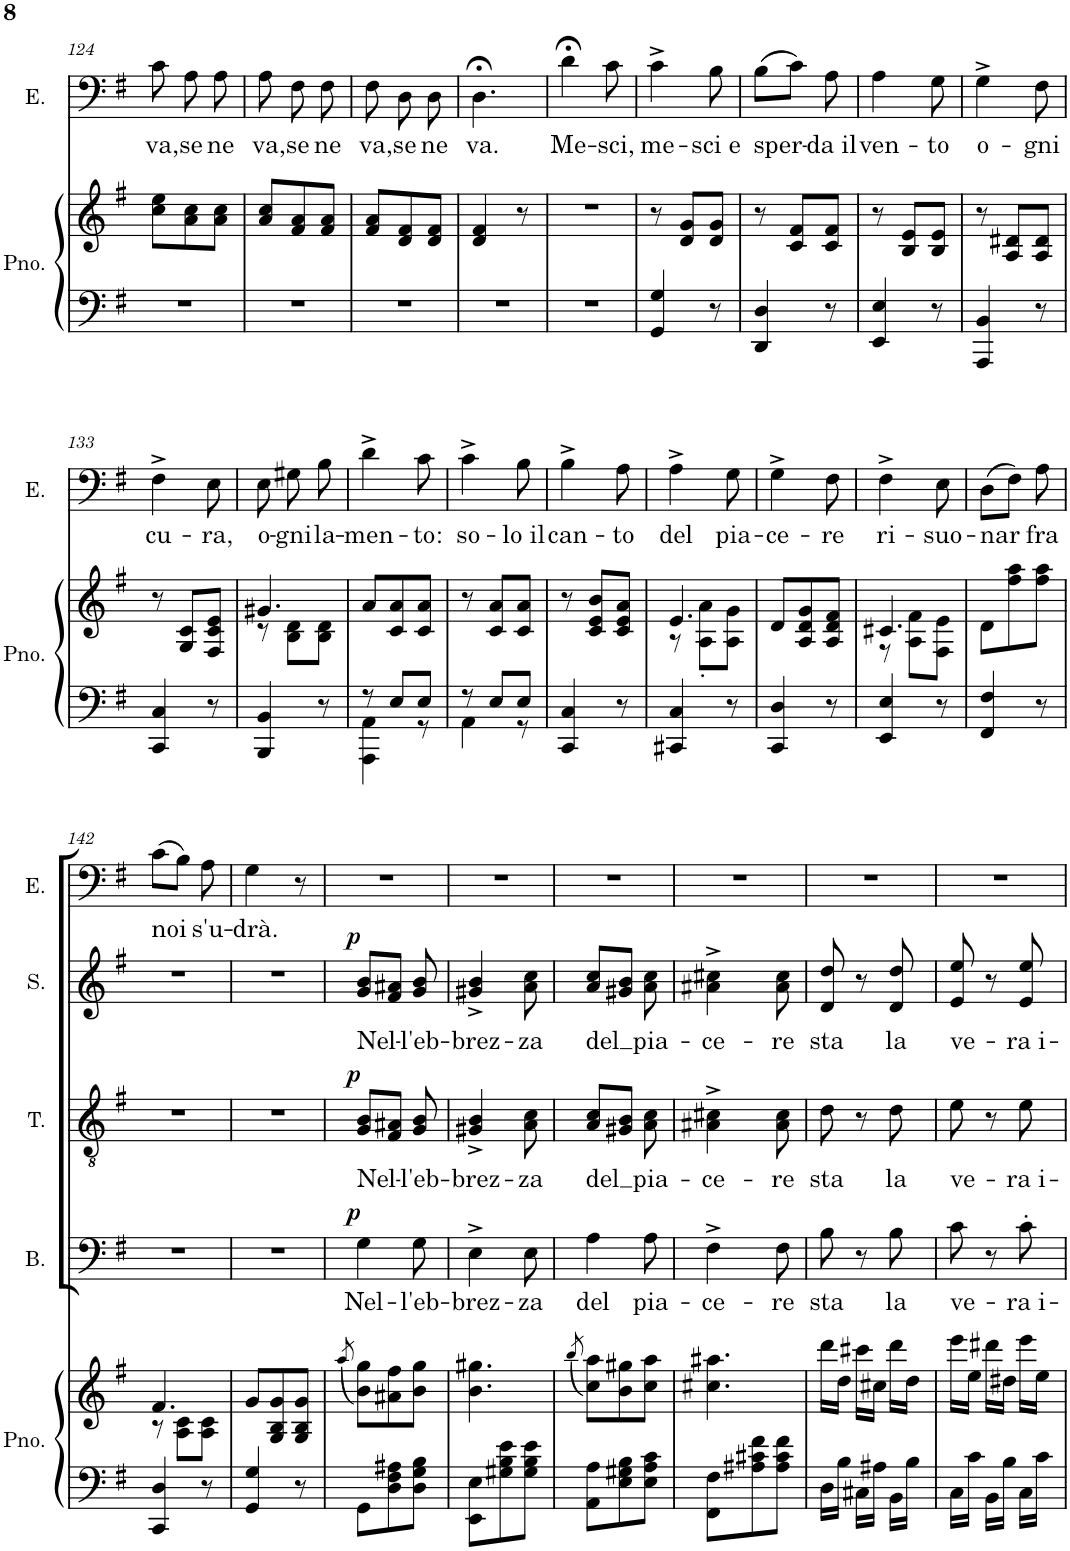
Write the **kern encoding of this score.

**kern	**kern	**kern	**text	**dynam	**kern	**text	**dynam	**kern	**text	**dynam	**kern	**text
*part5	*part5	*part4	*part4	*part4	*part3	*part3	*part3	*part2	*part2	*part2	*part1	*part1
*staff6	*staff5	*staff4	*staff4	*staff4	*staff3	*staff3	*staff3	*staff2	*staff2	*staff2	*staff1	*staff1
*I"Piano	*	*I"Bass	*	*	*I"Tenor	*	*	*I"Soprano	*	*	*I"Enrico	*
*I'Pno.	*	*I'B.	*	*	*I'T.	*	*	*I'S.	*	*	*I'E.	*
!!LO:PB:g=z
*clefF4	*clefG2	*clefF4	*	*	*clefGv2	*	*	*clefG2	*	*	*clefF4	*
*k[f#]	*k[f#]	*k[f#]	*	*	*k[f#]	*	*	*k[f#]	*	*	*k[f#]	*
*M3/8	*M3/8	*M3/8	*	*	*M3/8	*	*	*M3/8	*	*	*M3/8	*
=124	=124	=124	=124	=124	=124	=124	=124	=124	=124	=124	=124	=124
!	!	!	!	!	!	!	!	!	!	!	!	!LO:LY:b
4.r	8cc\ 8ee\L	4.r	.	.	4.r	.	.	4.r	.	.	8c\	va,
!	!	!	!	!	!	!	!	!	!	!	!	!LO:LY:b
.	8a\ 8cc\	.	.	.	.	.	.	.	.	.	8A\	se
!	!	!	!	!	!	!	!	!	!	!	!	!LO:LY:b
.	8a\ 8cc\J	.	.	.	.	.	.	.	.	.	8A\	ne
=125	=125	=125	=125	=125	=125	=125	=125	=125	=125	=125	=125	=125
!	!	!	!	!	!	!	!	!	!	!	!	!LO:LY:b
4.r	8a/ 8cc/L	4.r	.	.	4.r	.	.	4.r	.	.	8A\	va,
!	!	!	!	!	!	!	!	!	!	!	!	!LO:LY:b
.	8f#/ 8a/	.	.	.	.	.	.	.	.	.	8F#\	se
!	!	!	!	!	!	!	!	!	!	!	!	!LO:LY:b
.	8f#/ 8a/J	.	.	.	.	.	.	.	.	.	8F#\	ne
=126	=126	=126	=126	=126	=126	=126	=126	=126	=126	=126	=126	=126
!	!	!	!	!	!	!	!	!	!	!	!	!LO:LY:b
4.r	8f#/ 8a/L	4.r	.	.	4.r	.	.	4.r	.	.	8F#\	va,
!	!	!	!	!	!	!	!	!	!	!	!	!LO:LY:b
.	8d/ 8f#/	.	.	.	.	.	.	.	.	.	8D\	se
!	!	!	!	!	!	!	!	!	!	!	!	!LO:LY:b
.	8d/ 8f#/J	.	.	.	.	.	.	.	.	.	8D\	ne
=127	=127	=127	=127	=127	=127	=127	=127	=127	=127	=127	=127	=127
!	!	!	!	!	!	!	!	!	!	!	!	!LO:LY:b
4.r	4d/ 4f#/	4.r	.	.	4.r	.	.	4.r	.	.	4.D;<\	va.
.	8r	.	.	.	.	.	.	.	.	.	.	.
=128	=128	=128	=128	=128	=128	=128	=128	=128	=128	=128	=128	=128
!	!	!	!	!	!	!	!	!	!	!	!	!LO:LY:b
4.r	4.r	4.r	.	.	4.r	.	.	4.r	.	.	4d;<\	Me-
!	!	!	!	!	!	!	!	!	!	!	!	!LO:LY:b
.	.	.	.	.	.	.	.	.	.	.	8c\	-sci,
=129	=129	=129	=129	=129	=129	=129	=129	=129	=129	=129	=129	=129
!	!	!	!	!	!	!	!	!	!	!	!	!LO:LY:b
4GG/ 4G/	8r	4.r	.	.	4.r	.	.	4.r	.	.	4c^\	me-
.	8d/ 8g/L	.	.	.	.	.	.	.	.	.	.	.
!	!	!	!	!	!	!	!	!	!	!	!	!LO:LY:b
8r	8d/ 8g/J	.	.	.	.	.	.	.	.	.	8B\	-sci e
=130	=130	=130	=130	=130	=130	=130	=130	=130	=130	=130	=130	=130
!	!	!	!	!	!	!	!	!	!	!	!	!LO:LY:b
4DD/ 4D/	8r	4.r	.	.	4.r	.	.	4.r	.	.	(8B\L	sper-
.	8c/ 8f#/L	.	.	.	.	.	.	.	.	.	8c\J)	.
!	!	!	!	!	!	!	!	!	!	!	!	!LO:LY:b
8r	8c/ 8f#/J	.	.	.	.	.	.	.	.	.	8A\	-da il
=131	=131	=131	=131	=131	=131	=131	=131	=131	=131	=131	=131	=131
!	!	!	!	!	!	!	!	!	!	!	!	!LO:LY:b
4EE/ 4E/	8r	4.r	.	.	4.r	.	.	4.r	.	.	4A\	ven-
.	8B/ 8e/L	.	.	.	.	.	.	.	.	.	.	.
!	!	!	!	!	!	!	!	!	!	!	!	!LO:LY:b
8r	8B/ 8e/J	.	.	.	.	.	.	.	.	.	8G\	-to
=132	=132	=132	=132	=132	=132	=132	=132	=132	=132	=132	=132	=132
!	!	!	!	!	!	!	!	!	!	!	!	!LO:LY:b
4AAA/ 4BB/	8r	4.r	.	.	4.r	.	.	4.r	.	.	4G^\	o-
.	8A/ 8d#X/L	.	.	.	.	.	.	.	.	.	.	.
!	!	!	!	!	!	!	!	!	!	!	!	!LO:LY:b
8r	8A/ 8d#/J	.	.	.	.	.	.	.	.	.	8F#\	-gni
!!LO:LB:g=z
=133	=133	=133	=133	=133	=133	=133	=133	=133	=133	=133	=133	=133
!	!	!	!	!	!	!	!	!	!	!	!	!LO:LY:b
4CC/ 4C/	8r	4.r	.	.	4.r	.	.	4.r	.	.	4F#^\	cu-
.	8G/ 8c/L	.	.	.	.	.	.	.	.	.	.	.
!	!	!	!	!	!	!	!	!	!	!	!	!LO:LY:b
8r	8F#/ 8c/ 8e/J	.	.	.	.	.	.	.	.	.	8E\	-ra,
=134	=134	=134	=134	=134	=134	=134	=134	=134	=134	=134	=134	=134
*	*^	*	*	*	*	*	*	*	*	*	*	*
!	!	!	!	!	!	!	!	!	!	!	!	!	!LO:LY:b
4BBB/ 4BB/	4.g#X/	8r	4.r	.	.	4.r	.	.	4.r	.	.	8E\	o-
!	!	!	!	!	!	!	!	!	!	!	!	!	!LO:LY:b
.	.	8B\ 8d\L	.	.	.	.	.	.	.	.	.	8G#X\	-gni
!	!	!	!	!	!	!	!	!	!	!	!	!	!LO:LY:b
8r	.	8B\ 8d\J	.	.	.	.	.	.	.	.	.	8B\	la-
=135	=135	=135	=135	=135	=135	=135	=135	=135	=135	=135	=135	=135	=135
*^	*	*	*	*	*	*	*	*	*	*	*	*	*
!	!	!	!	!	!	!	!	!	!	!	!	!	!	!LO:LY:b
*	*	*v	*v	*	*	*	*	*	*	*	*	*	*	*
8r	4AAA\ 4AA\	8a/L	4.r	.	.	4.r	.	.	4.r	.	.	4d^\	-men-
8E/L	.	8c/ 8a/	.	.	.	.	.	.	.	.	.	.	.
!	!	!	!	!	!	!	!	!	!	!	!	!	!LO:LY:b
8E/J	8r	8c/ 8a/J	.	.	.	.	.	.	.	.	.	8c\	-to:
=136	=136	=136	=136	=136	=136	=136	=136	=136	=136	=136	=136	=136	=136
!	!	!	!	!	!	!	!	!	!	!	!	!	!LO:LY:b
8r	4AA\	8r	4.r	.	.	4.r	.	.	4.r	.	.	4c^\	so-
8E/L	.	8c/ 8a/L	.	.	.	.	.	.	.	.	.	.	.
!	!	!	!	!	!	!	!	!	!	!	!	!	!LO:LY:b
8E/J	8r	8c/ 8a/J	.	.	.	.	.	.	.	.	.	8B\	-lo il
=137	=137	=137	=137	=137	=137	=137	=137	=137	=137	=137	=137	=137	=137
!	!	!	!	!	!	!	!	!	!	!	!	!	!LO:LY:b
*v	*v	*	*	*	*	*	*	*	*	*	*	*	*
4CC/ 4C/	8r	4.r	.	.	4.r	.	.	4.r	.	.	4B^\	can-
.	8c/ 8e/ 8b/L	.	.	.	.	.	.	.	.	.	.	.
!	!	!	!	!	!	!	!	!	!	!	!	!LO:LY:b
8r	8c/ 8e/ 8a/J	.	.	.	.	.	.	.	.	.	8A\	-to
=138	=138	=138	=138	=138	=138	=138	=138	=138	=138	=138	=138	=138
*	*^	*	*	*	*	*	*	*	*	*	*	*
!	!	!	!	!	!	!	!	!	!	!	!	!	!LO:LY:b
4CC#X/ 4C/	4.e/	8r	4.r	.	.	4.r	.	.	4.r	.	.	4A^\	del
.	.	8A\' 8a\'L	.	.	.	.	.	.	.	.	.	.	.
!	!	!	!	!	!	!	!	!	!	!	!	!	!LO:LY:b
8r	.	8A\ 8g\J	.	.	.	.	.	.	.	.	.	8G\	pia-
=139	=139	=139	=139	=139	=139	=139	=139	=139	=139	=139	=139	=139	=139
!	!	!	!	!	!	!	!	!	!	!	!	!	!LO:LY:b
*	*v	*v	*	*	*	*	*	*	*	*	*	*	*
4CC/ 4D/	8d/L	4.r	.	.	4.r	.	.	4.r	.	.	4G^\	-ce-
.	8A/ 8d/ 8g/	.	.	.	.	.	.	.	.	.	.	.
!	!	!	!	!	!	!	!	!	!	!	!	!LO:LY:b
8r	8A/ 8d/ 8f#/J	.	.	.	.	.	.	.	.	.	8F#\	-re
=140	=140	=140	=140	=140	=140	=140	=140	=140	=140	=140	=140	=140
*	*^	*	*	*	*	*	*	*	*	*	*	*
!	!	!	!	!	!	!	!	!	!	!	!	!	!LO:LY:b
4EE/ 4E/	4.c#X/	8r	4.r	.	.	4.r	.	.	4.r	.	.	4F#^\	ri-
.	.	8A\ 8f#\L	.	.	.	.	.	.	.	.	.	.	.
!	!	!	!	!	!	!	!	!	!	!	!	!	!LO:LY:b
8r	.	8F#\ 8e\J	.	.	.	.	.	.	.	.	.	8E\	-suo-
=141	=141	=141	=141	=141	=141	=141	=141	=141	=141	=141	=141	=141	=141
!	!	!	!	!	!	!	!	!	!	!	!	!	!LO:LY:b
*	*v	*v	*	*	*	*	*	*	*	*	*	*	*
4FF#/ 4F#/	8d\L	4.r	.	.	4.r	.	.	4.r	.	.	(8D\L	-nar
.	8ff#\ 8aa\	.	.	.	.	.	.	.	.	.	8F#\J)	.
!	!	!	!	!	!	!	!	!	!	!	!	!LO:LY:b
8r	8ff#\ 8aa\J	.	.	.	.	.	.	.	.	.	8A\	fra
!!LO:LB:g=z
=142	=142	=142	=142	=142	=142	=142	=142	=142	=142	=142	=142	=142
*	*^	*	*	*	*	*	*	*	*	*	*	*
!	!	!	!	!	!	!	!	!	!	!	!	!	!LO:LY:b
4CC/ 4D/	4.f#/	8r	4.r	.	.	4.r	.	.	4.r	.	.	(8c\L	noi
.	.	8A\ 8c\L	.	.	.	.	.	.	.	.	.	8B\J)	.
!	!	!	!	!	!	!	!	!	!	!	!	!	!LO:LY:b
8r	.	8A\ 8c\J	.	.	.	.	.	.	.	.	.	8A\	s'u-
=143	=143	=143	=143	=143	=143	=143	=143	=143	=143	=143	=143	=143	=143
!	!	!	!	!	!	!	!	!	!	!	!	!	!LO:LY:b
*	*v	*v	*	*	*	*	*	*	*	*	*	*	*
4GG/ 4G/	8g/L	4.r	.	.	4.r	.	.	4.r	.	.	4G\	-drà.
.	8G/ 8B/ 8g/	.	.	.	.	.	.	.	.	.	.	.
8r	8G/ 8B/ 8g/J	.	.	.	.	.	.	.	.	.	8r	.
=144	=144	=144	=144	=144	=144	=144	=144	=144	=144	=144	=144	=144
.	(8qaa/	.	.	.	.	.	.	.	.	.	.	.
!	!	!	!LO:LY:b	!LO:DY:a	!	!LO:LY:b	!LO:DY:a	!	!LO:LY:b	!LO:DY:a	!	!
8GG\L	8b\ 8gg\L)	4G\	Nel-	p	8G/ 8B/L	Nel-	p	8g/ 8b/L	Nel-	p	4.r	.
8D\ 8F#\ 8A#X\	8a#X\ 8ff#\	.	.	.	8F#/ 8A#X/J	.	.	8f#/ 8a#X/J	.	.	.	.
!	!	!	!LO:LY:b	!	!	!LO:LY:b	!	!	!LO:LY:b	!	!	!
8D\ 8G\ 8B\J	8b\ 8gg\J	8G\	-l'eb-	.	8G/ 8B/	-l'eb-	.	8g/ 8b/	-l'eb-	.	.	.
=145	=145	=145	=145	=145	=145	=145	=145	=145	=145	=145	=145	=145
!	!	!	!LO:LY:b	!	!	!LO:LY:b	!	!	!LO:LY:b	!	!	!
8EE\ 8E\L	4.b\ 4.gg#X\	4E^\	-brez-	.	4G#X/^ 4B/^	-brez-	.	4g#X/^ 4b/^	-brez-	.	4.r	.
8G#X\ 8B\ 8e\	.	.	.	.	.	.	.	.	.	.	.	.
!	!	!	!LO:LY:b	!	!	!LO:LY:b	!	!	!LO:LY:b	!	!	!
8G#\ 8B\ 8e\J	.	8E\	-za	.	8A\ 8c\	-za	.	8a\ 8cc\	-za	.	.	.
=146	=146	=146	=146	=146	=146	=146	=146	=146	=146	=146	=146	=146
.	(8qbb/	.	.	.	.	.	.	.	.	.	.	.
!	!	!	!LO:LY:b	!	!	!LO:LY:b	!	!	!LO:LY:b	!	!	!
8AA\ 8A\L	8cc\ 8aa\L)	4A\	del	.	8A/ 8c/L	del	.	8a/ 8cc/L	del	.	4.r	.
8E\ 8G#X\ 8B\	8b\ 8gg#X\	.	.	.	8G#X/ 8B/J	.	.	8g#X/ 8b/J	.	.	.	.
!	!	!	!LO:LY:b	!	!	!LO:LY:b	!	!	!LO:LY:b	!	!	!
8E\ 8A\ 8c\J	8cc\ 8aa\J	8A\	pia-	.	8A\ 8c\	pia-	.	8a\ 8cc\	pia-	.	.	.
=147	=147	=147	=147	=147	=147	=147	=147	=147	=147	=147	=147	=147
!	!	!	!LO:LY:b	!	!	!LO:LY:b	!	!	!LO:LY:b	!	!	!
8FF#\ 8F#\L	4.cc#X\ 4.aa#X\	4F#^\	-ce-	.	4A#X\^ 4c#X\^	-ce-	.	4a#X\^ 4cc#X\^	-ce-	.	4.r	.
8A#X\ 8c#X\ 8f#\	.	.	.	.	.	.	.	.	.	.	.	.
!	!	!	!LO:LY:b	!	!	!LO:LY:b	!	!	!LO:LY:b	!	!	!
8A#\ 8c#\ 8f#\J	.	8F#\	-re	.	8A#\ 8c#\	-re	.	8a#\ 8cc#\	-re	.	.	.
=148	=148	=148	=148	=148	=148	=148	=148	=148	=148	=148	=148	=148
!	!	!	!LO:LY:b	!	!	!LO:LY:b	!	!	!LO:LY:b	!	!	!
16D\LL	16ddd\LL	8B\	sta	.	8d\	sta	.	8d/ 8dd/	sta	.	4.r	.
16B\JJ	16dd\JJ	.	.	.	.	.	.	.	.	.	.	.
16C#X\LL	16ccc#X\LL	8r	.	.	8r	.	.	8r	.	.	.	.
16A#X\JJ	16cc#X\JJ	.	.	.	.	.	.	.	.	.	.	.
!	!	!	!LO:LY:b	!	!	!LO:LY:b	!	!	!LO:LY:b	!	!	!
16BB\LL	16ddd\LL	8B\	la	.	8d\	la	.	8d/ 8dd/	la	.	.	.
16B\JJ	16dd\JJ	.	.	.	.	.	.	.	.	.	.	.
=149	=149	=149	=149	=149	=149	=149	=149	=149	=149	=149	=149	=149
!	!	!	!LO:LY:b	!	!	!LO:LY:b	!	!	!LO:LY:b	!	!	!
16C\LL	16eee\LL	8c\	ve-	.	8e\	ve-	.	8e/ 8ee/	ve-	.	4.r	.
16c\JJ	16ee\JJ	.	.	.	.	.	.	.	.	.	.	.
16BB\LL	16ddd#X\LL	8r	.	.	8r	.	.	8r	.	.	.	.
16B\JJ	16dd#X\JJ	.	.	.	.	.	.	.	.	.	.	.
!	!	!	!LO:LY:b	!	!	!LO:LY:b	!	!	!LO:LY:b	!	!	!
16C\LL	16eee\LL	8c'\	-ra i-	.	8e\	-ra i-	.	8e/ 8ee/	-ra i-	.	.	.
16c\JJ	16ee\JJ	.	.	.	.	.	.	.	.	.	.	.
=	=	=	=	=	=	=	=	=	=	=	=	=
*-	*-	*-	*-	*-	*-	*-	*-	*-	*-	*-	*-	*-
